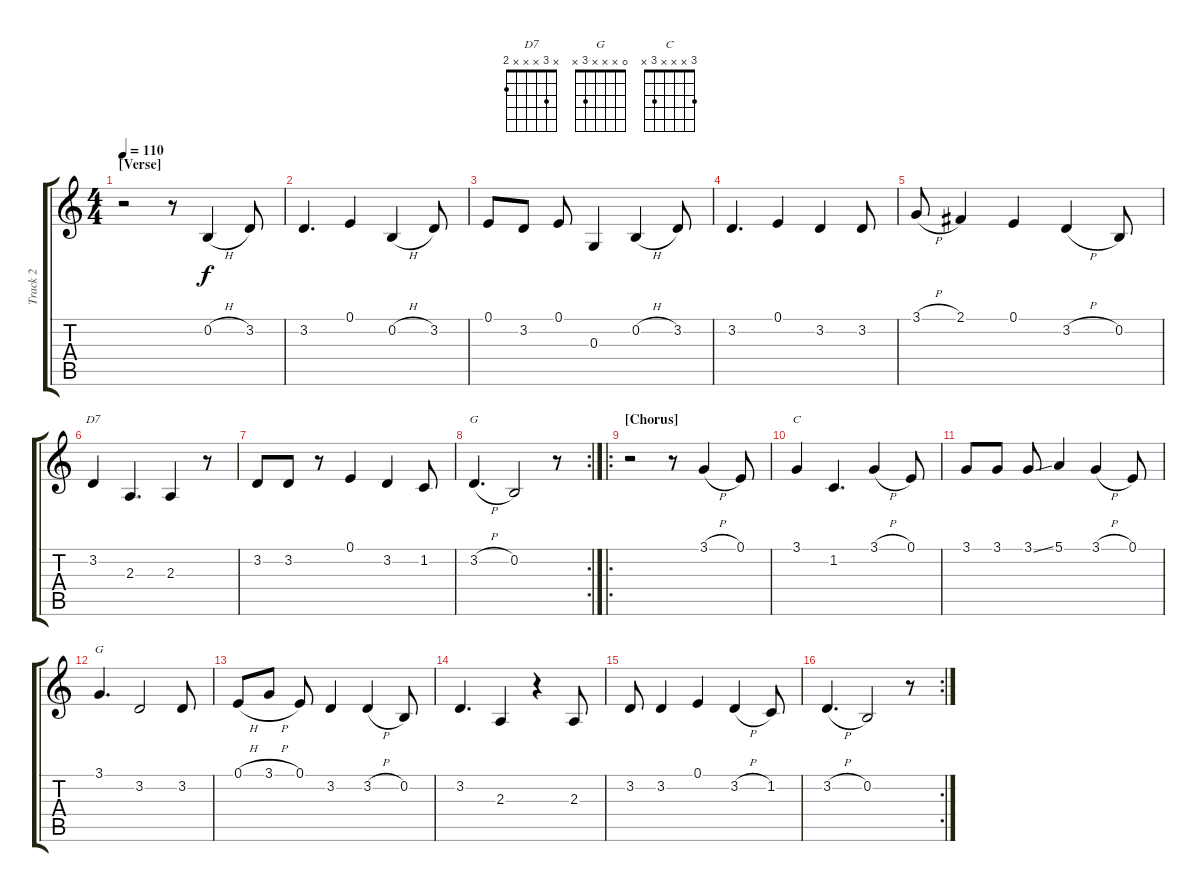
\track ("Track 2" "Track 2") {instrument altosax}
\staff {score tabs}
\tuning (E4 B3 G3 D3 A2 E2) {hide}
\chord ("D7" x 3 x x x 2)
\chord ("G" x 3 x x x 3)
\chord ("C" 3 x x x 3 x)
\chord ("G" 0 x x x 3 x)
\ts (4 4)
\section ("" "[Verse]")
\tempo 110
\clef g2
\ks c
r.2{dy f} r.8 0.2{h}.4 3.2.8 |
3.2.4{d} 0.1.4 0.2{h}.4 3.2.8 |
0.1.8 3.2.8 0.1.8 0.3.4 0.2{h}.4 3.2.8 |
3.2.4{d} 0.1.4 3.2.4 3.2.8 |
3.1{h}.8 2.1.4 0.1.4 3.2{h}.4 0.2.8 |
3.2.4{ch "D7"} 2.3.4{d} 2.3.4 r.8 |
3.2.8 3.2.8 r.8 0.1.4 3.2.4 1.2.8 |
\rc 2
3.2{h}.4{d ch "G"} 0.2.2 r.8 |
\ro
\section ("" "[Chorus]")
r.2 r.8 3.1{h}.4 0.1.8 |
3.1.4{ch "C"} 1.2.4{d} 3.1{h}.4 0.1.8 |
3.1.8 3.1.8 3.1{ss}.8 5.1.4 3.1{h}.4 0.1.8 |
3.1.4{d ch "G"} 3.2.2 3.2.8 |
0.1{h}.8 3.1{h}.8 0.1.8 3.2.4 3.2{h}.4 0.2.8 |
3.2.4{d} 2.3.4 r.4 2.3.8 |
3.2.8 3.2.4 0.1.4 3.2{h}.4 1.2.8 |
\rc 2
3.2{h}.4{d} 0.2.2 r.8
